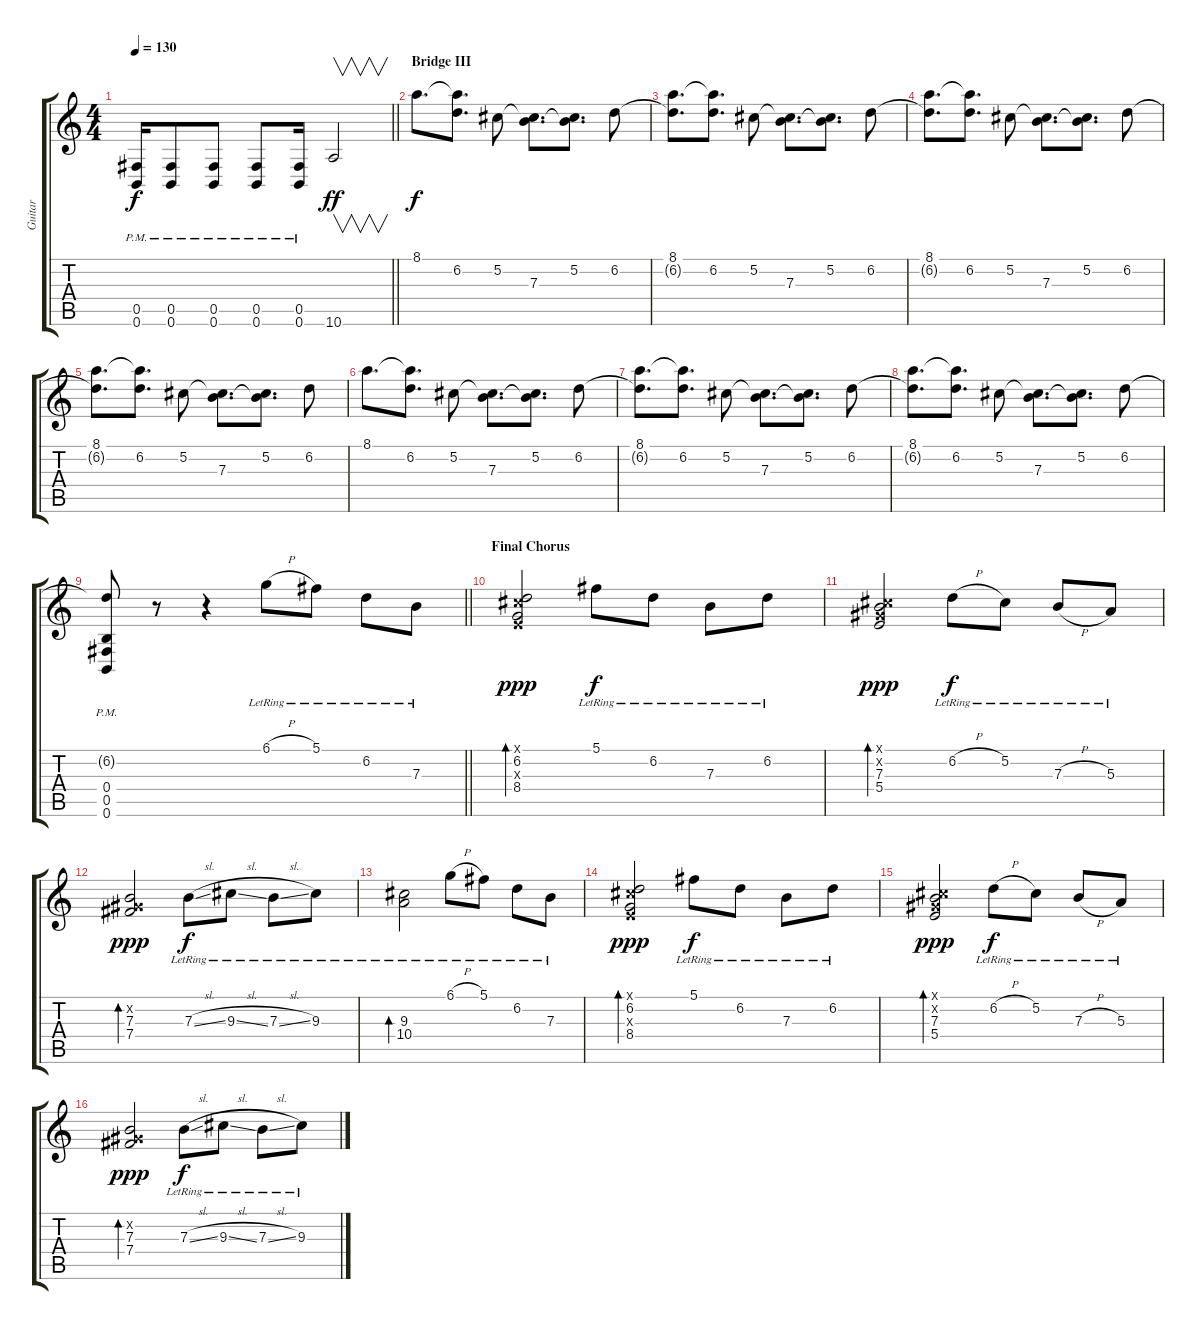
\track ("Guitar" "Guitar") {instrument distortionguitar}
\staff {score tabs}
\tuning (Db4 Ab3 E3 B2 Gb2 B1) {hide}
\ts (4 4)
\tempo 130
\clef g2
\barLineRight lightlight
\ks c
(0.5{pm} 0.6{pm}).16{dy f} (0.5{pm} 0.6{pm}).8 (0.5{pm} 0.6{pm}).8 (0.5{pm} 0.6{pm}).8 (0.5{pm} 0.6{pm}).16 10.6.2{v dy ff} |
\section ("" "Bridge III")
8.1.8{d dy f} (8.1{t} 6.2).8{d} 5.2.8 (5.2{t} 7.3).8{d} (5.2 7.3{t}).8{d} 6.2.8 |
(8.1 6.2{t}).8{d} (8.1{t} 6.2).8{d} 5.2.8 (5.2{t} 7.3).8{d} (5.2 7.3{t}).8{d} 6.2.8 |
(8.1 6.2{t}).8{d} (8.1{t} 6.2).8{d} 5.2.8 (5.2{t} 7.3).8{d} (5.2 7.3{t}).8{d} 6.2.8 |
(8.1 6.2{t}).8{d} (8.1{t} 6.2).8{d} 5.2.8 (5.2{t} 7.3).8{d} (5.2 7.3{t}).8{d} 6.2.8 |
8.1.8{d} (8.1{t} 6.2).8{d} 5.2.8 (5.2{t} 7.3).8{d} (5.2 7.3{t}).8{d} 6.2.8 |
(8.1 6.2{t}).8{d} (8.1{t} 6.2).8{d} 5.2.8 (5.2{t} 7.3).8{d} (5.2 7.3{t}).8{d} 6.2.8 |
(8.1 6.2{t}).8{d} (8.1{t} 6.2).8{d} 5.2.8 (5.2{t} 7.3).8{d} (5.2 7.3{t}).8{d} 6.2.8 |
\barLineRight lightlight
(6.2{t} 0.4{pm} 0.5{pm} 0.6{pm}).8 r.8 r.4 6.1{h lr}.8{instrument distortionguitar} 5.1{lr}.8 6.2{lr}.8 7.3{lr}.8 |
\section ("" "Final Chorus")
(0.1{x} 6.2 0.3{x} 8.4).2{bd 60 dy ppp} 5.1{lr}.8{dy f} 6.2{lr}.8 7.3{lr}.8 6.2{lr}.8 |
(0.1{x} 0.2{x} 7.3 5.4).2{bd 60 dy ppp} 6.2{h lr}.8{dy f} 5.2{lr}.8 7.3{h lr}.8 5.3{lr}.8 |
(0.2{x} 7.3 7.4).2{bd 60 dy ppp} 7.3{sl lr}.8{dy f} 9.3{sl lr}.8 7.3{sl lr}.8 9.3{lr}.8 |
(9.3{lr} 10.4{lr}).2{bd 60} 6.1{h lr}.8 5.1{lr}.8 6.2{lr}.8 7.3{lr}.8 |
(0.1{x} 6.2 0.3{x} 8.4).2{bd 60 dy ppp} 5.1{lr}.8{dy f} 6.2{lr}.8 7.3{lr}.8 6.2{lr}.8 |
(0.1{x} 0.2{x} 7.3 5.4).2{bd 60 dy ppp} 6.2{h lr}.8{dy f} 5.2{lr}.8 7.3{h lr}.8 5.3{lr}.8 |
(0.2{x} 7.3 7.4).2{bd 60 dy ppp} 7.3{sl lr}.8{dy f} 9.3{sl lr}.8 7.3{sl lr}.8 9.3{lr}.8
